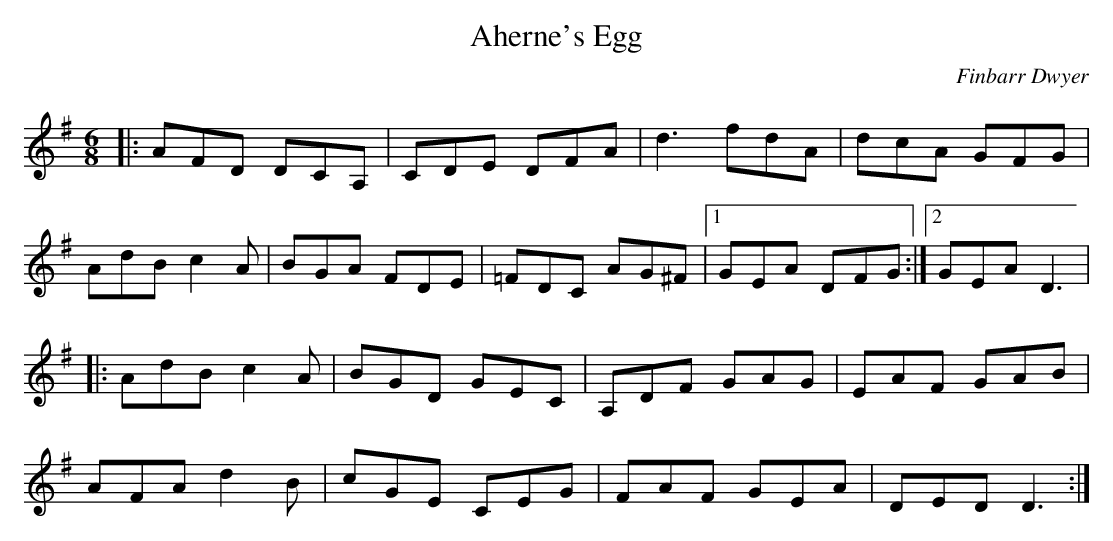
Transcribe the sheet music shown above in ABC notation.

X:1
T:Aherne's Egg
C:Finbarr Dwyer
M:6/8
K:Dmix
|: AFD DCA, | CDE DFA | d3 fdA | dcA GFG |
AdB c2A | BGA FDE | =FDC AG^F |1 GEA DFG :|2 GEA D3 |
|: AdB c2A | BGD GEC | A,DF GAG | EAF GAB |
AFA d2B | cGE CEG | FAF GEA | DED D3 :|
